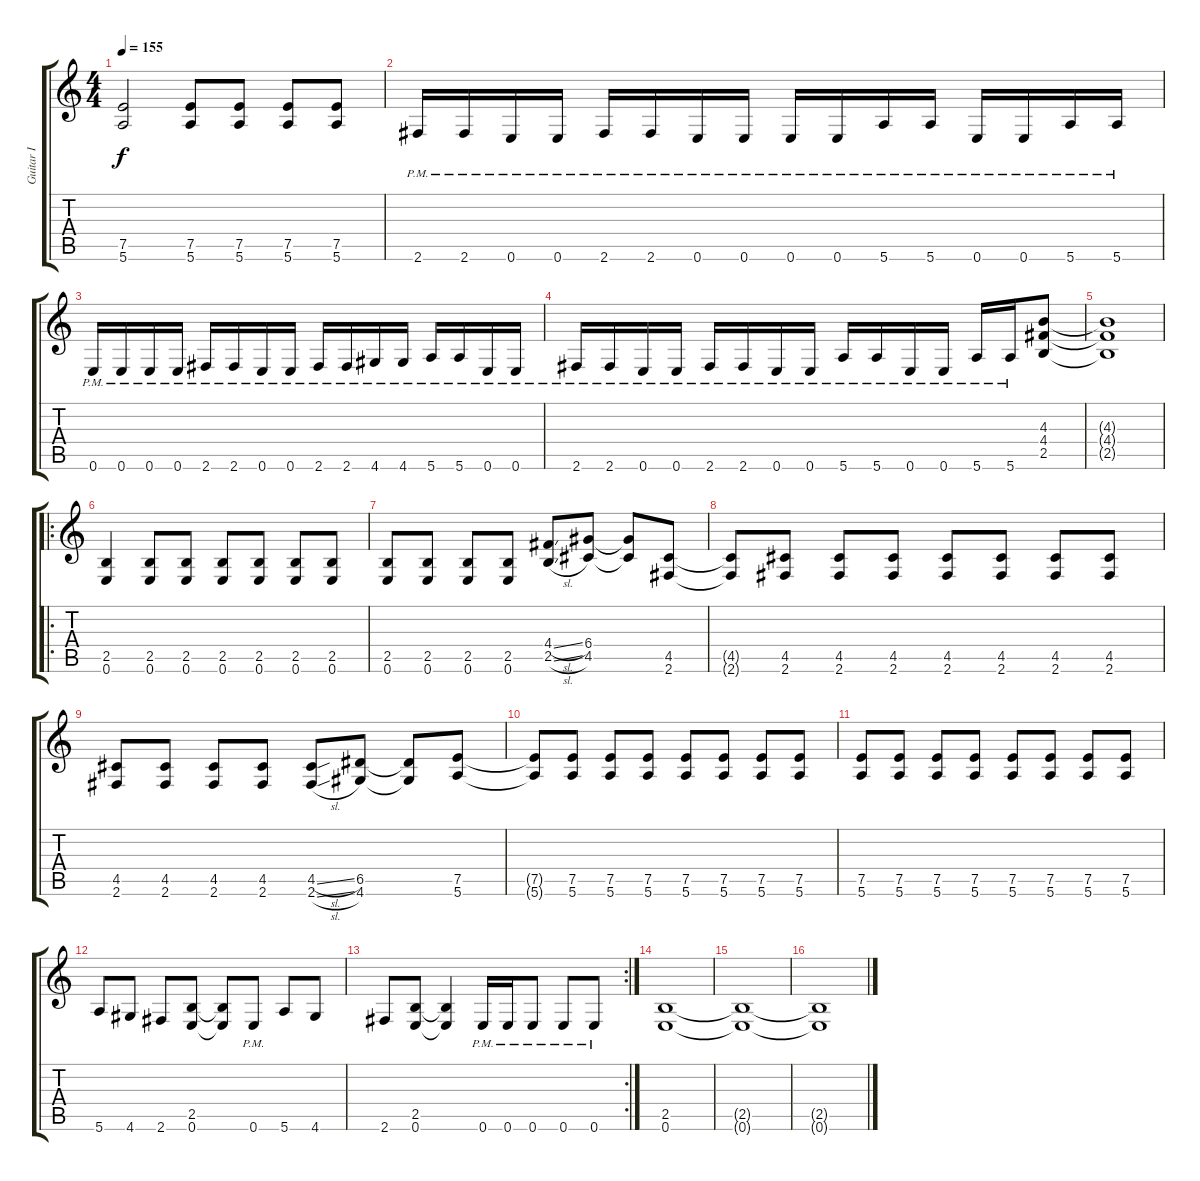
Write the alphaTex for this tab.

\track ("Guitar I" "Guitar I") {instrument overdrivenguitar}
\staff {score tabs}
\tuning (E4 B3 G3 D3 A2 E2) {hide}
\ts (4 4)
\tempo 155
\clef g2
\ks c
(7.5{t} 5.6{t}).2{dy f} (7.5 5.6).8 (7.5 5.6).8 (7.5 5.6).8 (7.5 5.6).8 |
2.6{pm}.16 2.6{pm}.16 0.6{pm}.16 0.6{pm}.16 2.6{pm}.16 2.6{pm}.16 0.6{pm}.16 0.6{pm}.16 0.6{pm}.16 0.6{pm}.16 5.6{pm}.16 5.6{pm}.16 0.6{pm}.16 0.6{pm}.16 5.6{pm}.16 5.6{pm}.16 |
0.6{pm}.16 0.6{pm}.16 0.6{pm}.16 0.6{pm}.16 2.6{pm}.16 2.6{pm}.16 0.6{pm}.16 0.6{pm}.16 2.6{pm}.16 2.6{pm}.16 4.6{pm}.16 4.6{pm}.16 5.6{pm}.16 5.6{pm}.16 0.6{pm}.16 0.6{pm}.16 |
2.6{pm}.16 2.6{pm}.16 0.6{pm}.16 0.6{pm}.16 2.6{pm}.16 2.6{pm}.16 0.6{pm}.16 0.6{pm}.16 5.6{pm}.16 5.6{pm}.16 0.6{pm}.16 0.6{pm}.16 5.6{pm}.16 5.6{pm}.16 (4.3 4.4 2.5).8 |
(4.3{t} 4.4{t} 2.5{t}).1 |
\ro
(2.5 0.6).4 (2.5 0.6).8 (2.5 0.6).8 (2.5 0.6).8 (2.5 0.6).8 (2.5 0.6).8 (2.5 0.6).8 |
(2.5 0.6).8 (2.5 0.6).8 (2.5 0.6).8 (2.5 0.6).8 (4.4{sl} 2.5{sl}).8 (6.4 4.5).8 (6.4{t} 4.5{t}).8 (4.5 2.6).8 |
(4.5{t} 2.6{t}).8 (4.5 2.6).8 (4.5 2.6).8 (4.5 2.6).8 (4.5 2.6).8 (4.5 2.6).8 (4.5 2.6).8 (4.5 2.6).8 |
(4.5 2.6).8 (4.5 2.6).8 (4.5 2.6).8 (4.5 2.6).8 (4.5{sl} 2.6{sl}).8 (6.5 4.6).8 (6.5{t} 4.6{t}).8 (7.5 5.6).8 |
(7.5{t} 5.6{t}).8 (7.5 5.6).8 (7.5 5.6).8 (7.5 5.6).8 (7.5 5.6).8 (7.5 5.6).8 (7.5 5.6).8 (7.5 5.6).8 |
(7.5 5.6).8 (7.5 5.6).8 (7.5 5.6).8 (7.5 5.6).8 (7.5 5.6).8 (7.5 5.6).8 (7.5 5.6).8 (7.5 5.6).8 |
5.6.8 4.6.8 2.6.8 (2.5 0.6).8 (2.5{t} 0.6{t}).8 0.6{pm}.8 5.6.8 4.6.8 |
\rc 2
2.6.8 (2.5 0.6).8 (2.5{t} 0.6{t}).4 0.6{pm}.16 0.6{pm}.16 0.6{pm}.8 0.6{pm}.8 0.6{pm}.8 |
(2.5 0.6).1 |
(2.5{t} 0.6{t}).1 |
(2.5{t} 0.6{t}).1
